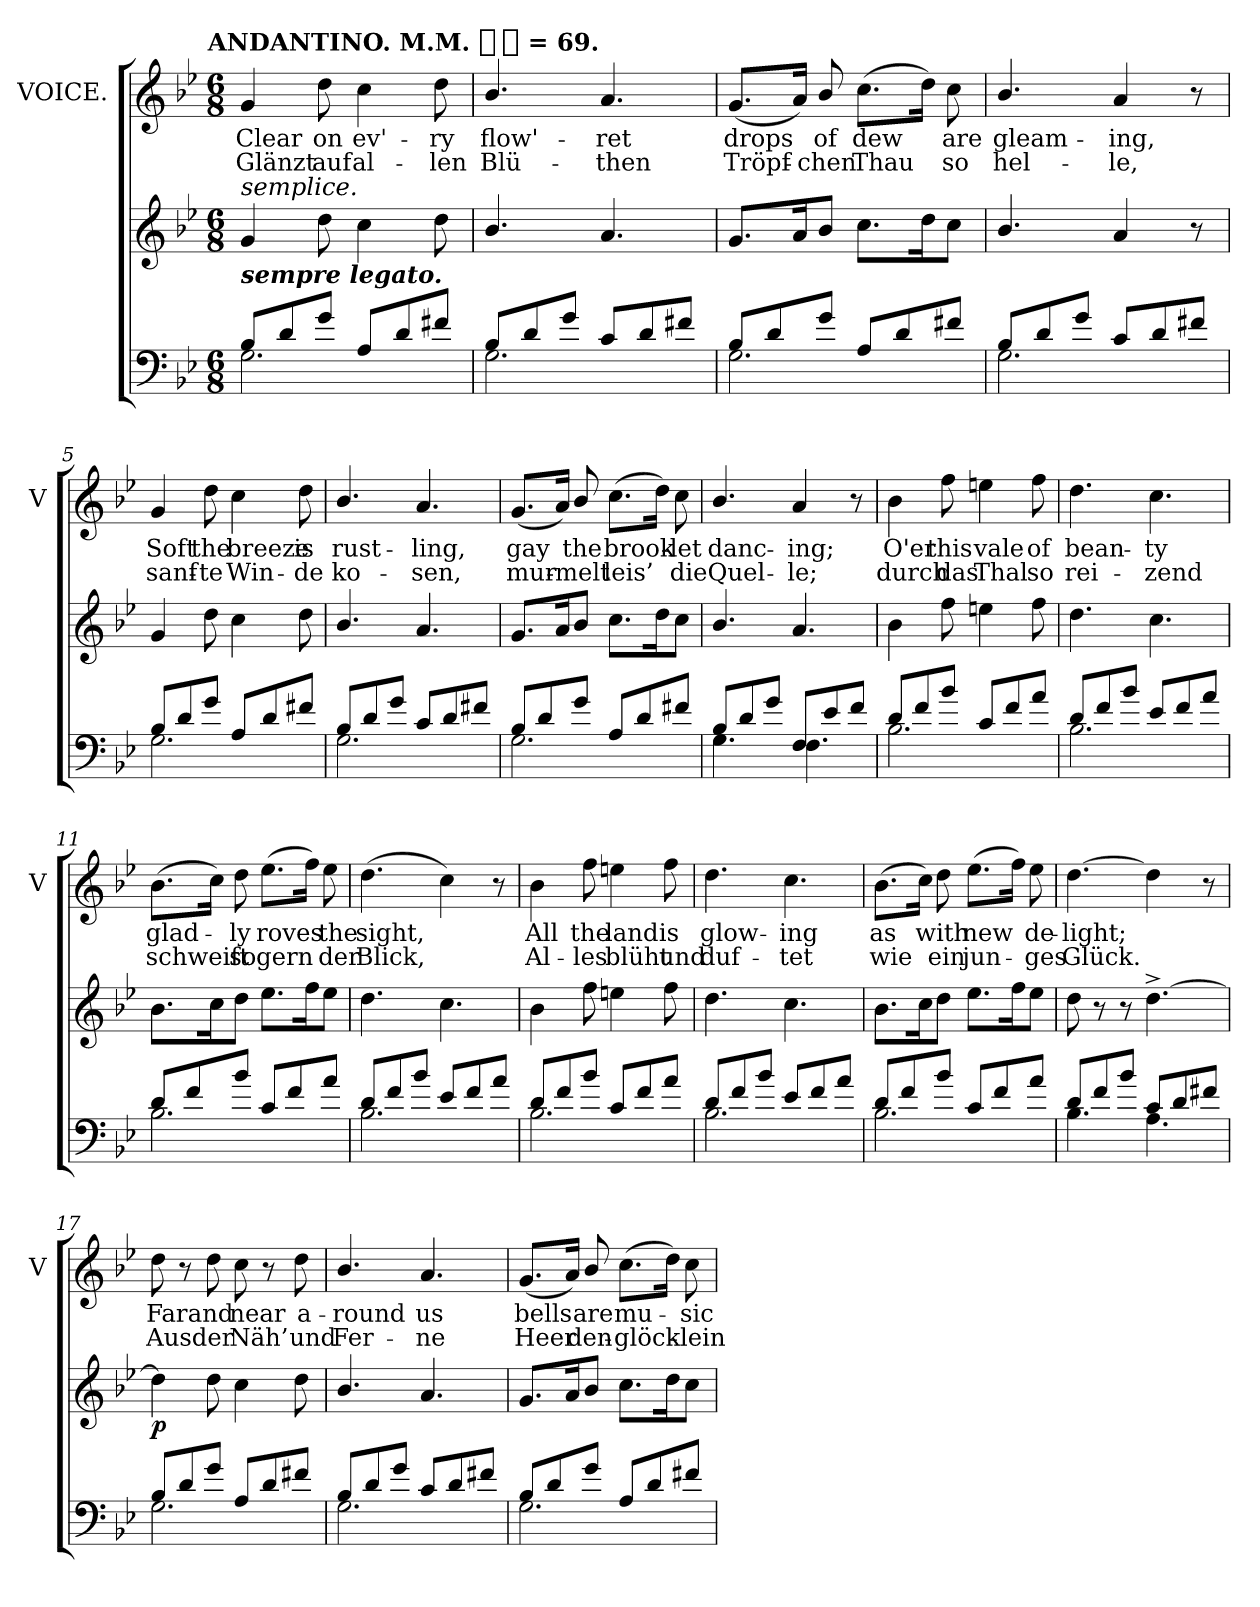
**kern	**kern	**dynam	**kern	**text	**text
*part2	*part2	*part2	*part1	*part1	*part1
*staff3	*staff2	*staff2/3	*staff1	*staff1	*staff1
*	*	*	*I"VOICE.	*	*
*	*	*	*I'V	*	*
*clefF4	*clefG2	*	*clefG2	*	*
*k[b-e-]	*k[b-e-]	*	*k[b-e-]	*	*
*g:	*g:	*	*g:	*	*
!!LO:TX:omd:t=ANDANTINO. M.M. [quarter-dot] = 69.
*M6/8	*M6/8	*	*M6/8	*	*
*MM103	*MM103	*	*MM103	*	*
=1	=1	=1	=1	=1	=1
*^	*	*	*	*	*
!	!	!LO:TX:a:i:t=semplice.	!	!	!	!
!LO:TX:a:Bi:t=sempre legato.	!	!	!	!	!	!
!	!	!	!	!	!LO:LY:i	!
8B-L	2.G	4g	.	4g	Clear	Glänzt
8d	.	.	.	.	.	.
!	!	!	!	!	!LO:LY:i	!
8gJ	.	8dd	.	8dd	on	auf
!	!	!	!	!	!LO:LY:i	!
8AL	.	4cc	.	4cc	ev'-	al-
8d	.	.	.	.	.	.
!	!	!	!	!	!LO:LY:i	!
8f#XJ	.	8dd	.	8dd	-ry	-len
=2	=2	=2	=2	=2	=2	=2
!	!	!	!	!	!LO:LY:i	!
8B-L	2.G	4.b-/	.	4.b-/	flow'-	Blü-
8d	.	.	.	.	.	.
8gJ	.	.	.	.	.	.
!	!	!	!	!	!LO:LY:i	!
8cL	.	4.a	.	4.a	-ret	-then
8d	.	.	.	.	.	.
8f#XJ	.	.	.	.	.	.
=3	=3	=3	=3	=3	=3	=3
!	!	!	!	!	!LO:LY:i	!
8B-L	2.G	8.gL	.	(<8.gL	drops	Tröpf-
8d	.	.	.	.	.	.
.	.	16ak	.	16aJk)	.	.
!	!	!	!	!	!LO:LY:i	!
8gJ	.	8b-J	.	8b-/	of	-chen
!	!	!	!	!	!LO:LY:i	!
8AL	.	8.ccL	.	(>8.ccL	dew	Thau
8d	.	.	.	.	.	.
.	.	16ddk	.	16ddJk)	.	.
!	!	!	!	!	!LO:LY:i	!
8f#XJ	.	8ccJ	.	8cc	are	so
=4	=4	=4	=4	=4	=4	=4
!	!	!	!	!	!LO:LY:i	!
8B-L	2.G	4.b-/	.	4.b-/	gleam-	hel-
8d	.	.	.	.	.	.
8gJ	.	.	.	.	.	.
!	!	!	!	!	!LO:LY:i	!
8cL	.	4a	.	4a	-ing,	-le,
8d	.	.	.	.	.	.
8f#XJ	.	8r	.	8r	.	.
=5	=5	=5	=5	=5	=5	=5
!	!	!	!	!	!LO:LY:i	!
8B-L	2.G	4g	.	4g	Soft	sanf-
8d	.	.	.	.	.	.
!	!	!	!	!	!LO:LY:i	!
8gJ	.	8dd	.	8dd	the	-te
!	!	!	!	!	!LO:LY:i	!
8AL	.	4cc	.	4cc	breeze	Win-
8d	.	.	.	.	.	.
!	!	!	!	!	!LO:LY:i	!
8f#XJ	.	8dd	.	8dd	is	-de
=6	=6	=6	=6	=6	=6	=6
!	!	!	!	!	!LO:LY:i	!
8B-L	2.G	4.b-/	.	4.b-/	rust-	ko-
8d	.	.	.	.	.	.
8gJ	.	.	.	.	.	.
!	!	!	!	!	!LO:LY:i	!
8cL	.	4.a	.	4.a	-ling,	-sen,
8d	.	.	.	.	.	.
8f#XJ	.	.	.	.	.	.
=7	=7	=7	=7	=7	=7	=7
!	!	!	!	!	!LO:LY:i	!
8B-L	2.G	8.gL	.	(<8.gL	gay	mur-
8d	.	.	.	.	.	.
.	.	16ak	.	16aJk)	.	.
!	!	!	!	!	!LO:LY:i	!
8gJ	.	8b-J	.	8b-/	the	-melt
!	!	!	!	!	!LO:LY:i	!
8AL	.	8.ccL	.	(>8.ccL	brook-	leis’
8d	.	.	.	.	.	.
.	.	16ddk	.	16ddJk)	.	.
!	!	!	!	!	!LO:LY:i	!
8f#XJ	.	8ccJ	.	8cc	-let	die
=8	=8	=8	=8	=8	=8	=8
!	!	!	!	!	!LO:LY:i	!
8B-L	4.G	4.b-/	.	4.b-/	danc-	Quel-
8d	.	.	.	.	.	.
8gJ	.	.	.	.	.	.
!	!	!	!	!	!LO:LY:i	!
8FL	4.F	4.a	.	4a	-ing;	-le;
8e-	.	.	.	.	.	.
8fJ	.	.	.	8r	.	.
=9	=9	=9	=9	=9	=9	=9
!	!	!	!	!	!LO:LY:i	!
8dL	2.B-	4b-	.	4b-	O'er	durch
8f	.	.	.	.	.	.
!	!	!	!	!	!LO:LY:i	!
8b-J	.	8ff	.	8ff	this	das
!	!	!	!	!	!LO:LY:i	!
8cL	.	4een	.	4een	vale	Thal
8f	.	.	.	.	.	.
!	!	!	!	!	!LO:LY:i	!
8aJ	.	8ff	.	8ff	of	so
=10	=10	=10	=10	=10	=10	=10
!	!	!	!	!	!LO:LY:i	!
8dL	2.B-	4.dd	.	4.dd	bean-	rei-
8f	.	.	.	.	.	.
8b-J	.	.	.	.	.	.
!	!	!	!	!	!LO:LY:i	!
8e-L	.	4.cc	.	4.cc	-ty	-zend
8f	.	.	.	.	.	.
8aJ	.	.	.	.	.	.
=11	=11	=11	=11	=11	=11	=11
!	!	!	!	!	!LO:LY:i	!
8dL	2.B-	8.b-L	.	(>8.b-L	glad-	schweift
8f	.	.	.	.	.	.
.	.	16cck	.	16ccJk)	.	.
!	!	!	!	!	!LO:LY:i	!
8b-J	.	8ddJ	.	8dd	-ly	so
!	!	!	!	!	!LO:LY:i	!
8cL	.	8.ee-L	.	(>8.ee-L	roves	gern
8f	.	.	.	.	.	.
.	.	16ffk	.	16ffJk)	.	.
!	!	!	!	!	!LO:LY:i	!
8aJ	.	8ee-J	.	8ee-	the	der
=12	=12	=12	=12	=12	=12	=12
!	!	!	!	!	!LO:LY:i	!
8dL	2.B-	4.dd	.	(>4.dd	sight,	Blick,
8f	.	.	.	.	.	.
8b-J	.	.	.	.	.	.
8e-L	.	4.cc	.	4cc)	.	.
8f	.	.	.	.	.	.
8aJ	.	.	.	8r	.	.
=13	=13	=13	=13	=13	=13	=13
!	!	!	!	!	!LO:LY:i	!
8dL	2.B-	4b-	.	4b-	All	Al-
8f	.	.	.	.	.	.
!	!	!	!	!	!LO:LY:i	!
8b-J	.	8ff	.	8ff	the	-les
!	!	!	!	!	!LO:LY:i	!
8cL	.	4een	.	4een	land	blüht
8f	.	.	.	.	.	.
!	!	!	!	!	!LO:LY:i	!
8aJ	.	8ff	.	8ff	is	und
=14	=14	=14	=14	=14	=14	=14
!	!	!	!	!	!LO:LY:i	!
8dL	2.B-	4.dd	.	4.dd	glow-	duf-
8f	.	.	.	.	.	.
8b-J	.	.	.	.	.	.
!	!	!	!	!	!LO:LY:i	!
8e-L	.	4.cc	.	4.cc	-ing	-tet
8f	.	.	.	.	.	.
8aJ	.	.	.	.	.	.
=15	=15	=15	=15	=15	=15	=15
!	!	!	!	!	!LO:LY:i	!
8dL	2.B-	8.b-L	.	(>8.b-L	as	wie
8f	.	.	.	.	.	.
.	.	16cck	.	16ccJk)	.	.
!	!	!	!	!	!LO:LY:i	!
8b-J	.	8ddJ	.	8dd	with	ein
!	!	!	!	!	!LO:LY:i	!
8cL	.	8.ee-L	.	(>8.ee-L	new	jun-
8f	.	.	.	.	.	.
.	.	16ffk	.	16ffJk)	.	.
!	!	!	!	!	!LO:LY:i	!
8aJ	.	8ee-J	.	8ee-	de-	-ges
=16	=16	=16	=16	=16	=16	=16
!	!	!	!	!	!LO:LY:i	!
8dL	4.B-	8dd	.	[4.dd	-light;	Glück.
8f	.	8r	.	.	.	.
8b-J	.	8r	.	.	.	.
8cL	4.A	[4.dd^<	.	4dd]	.	.
8d	.	.	.	.	.	.
8f#XJ	.	.	.	8r	.	.
=17	=17	=17	=17	=17	=17	=17
!	!	!	!	!	!LO:LY:i	!
8B-L	2.G	4dd]	p	8dd	Far	Aus
8d	.	.	.	8r	.	.
!	!	!	!	!	!LO:LY:i	!
8gJ	.	8dd	.	8dd	and	der
!	!	!	!	!	!LO:LY:i	!
8AL	.	4cc	.	8cc	near	Näh’
8d	.	.	.	8r	.	.
!	!	!	!	!	!LO:LY:i	!
8f#XJ	.	8dd	.	8dd	a-	und
=18	=18	=18	=18	=18	=18	=18
!	!	!	!	!	!LO:LY:i	!
8B-L	2.G	4.b-/	.	4.b-/	-round	Fer-
8d	.	.	.	.	.	.
8gJ	.	.	.	.	.	.
!	!	!	!	!	!LO:LY:i	!
8cL	.	4.a	.	4.a	us	-ne
8d	.	.	.	.	.	.
8f#XJ	.	.	.	.	.	.
=19	=19	=19	=19	=19	=19	=19
!	!	!	!	!	!LO:LY:i	!
8B-L	2.G	8.gL	.	(<8.gL	bells	Heer
8d	.	.	.	.	.	.
.	.	16ak	.	16aJk)	.	.
!	!	!	!	!	!LO:LY:i	!
8gJ	.	8b-J	.	8b-/	are	den-
!	!	!	!	!	!LO:LY:i	!
8AL	.	8.ccL	.	(>8.ccL	mu-	-glöck-
8d	.	.	.	.	.	.
.	.	16ddk	.	16ddJk)	.	.
!	!	!	!	!	!LO:LY:i	!
8f#XJ	.	8ccJ	.	8cc	-sic	-lein
*v	*v	*	*	*	*	*
=	=	=	=	=	=
*-	*-	*-	*-	*-	*-
